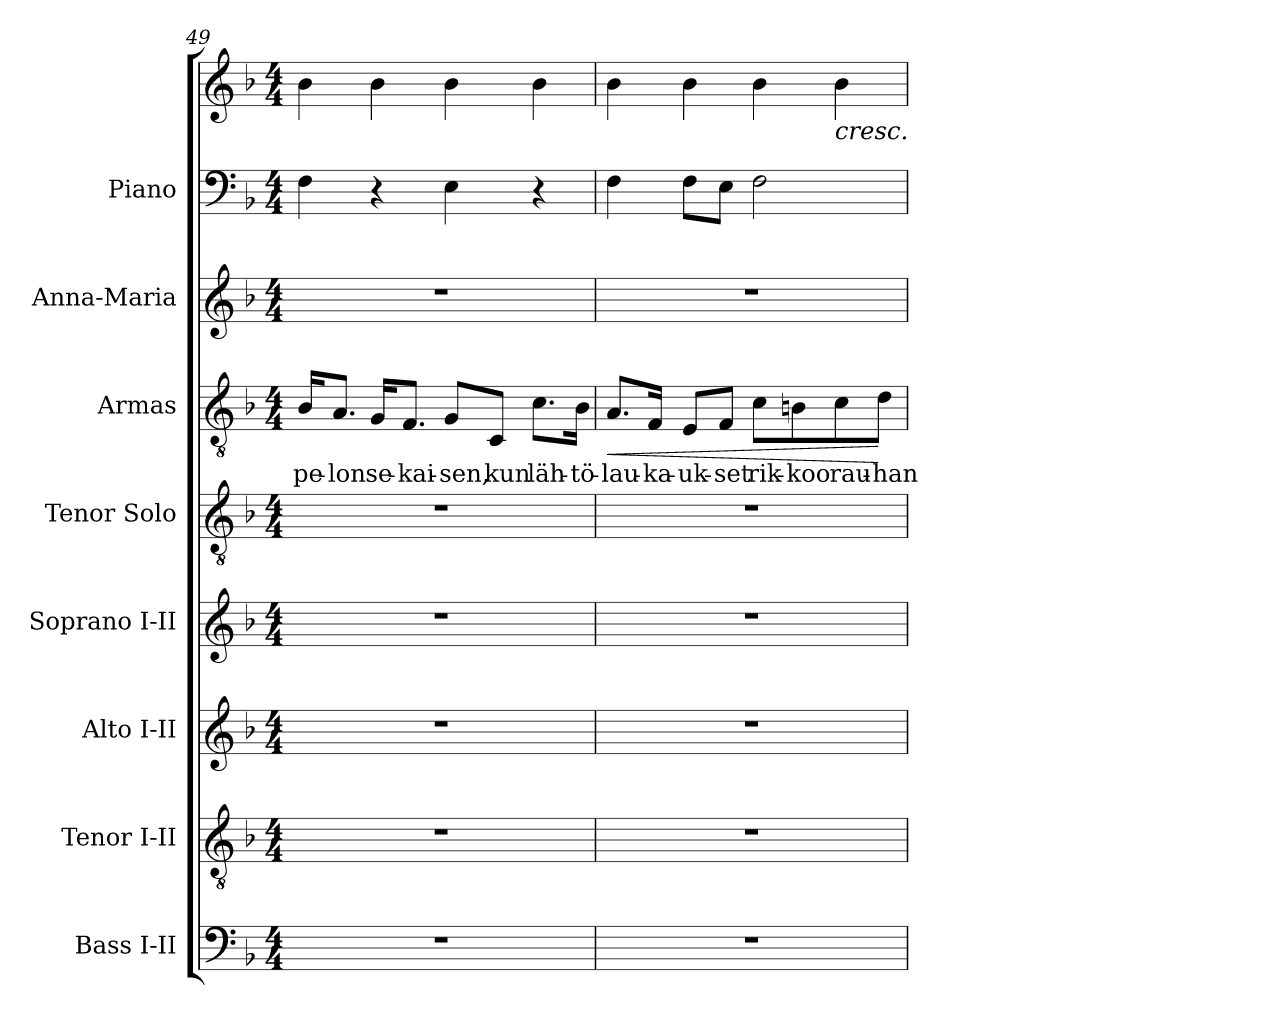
**kern	**kern	**kern	**kern	**kern	**kern	**text	**dynam	**kern	**kern	**kern	**dynam
*part8	*part7	*part6	*part5	*part4	*part3	*part3	*part3	*part2	*part1	*part1	*part1
*staff9	*staff8	*staff7	*staff6	*staff5	*staff4	*staff4	*staff4	*staff3	*staff2	*staff1	*staff1/2
*I"Bass I-II	*I"Tenor I-II	*I"Alto I-II	*I"Soprano I-II	*I"Tenor Solo	*I"Armas	*	*	*I"Anna-Maria	*I"Piano	*	*
*I'B.	*I'T.	*I'A.	*I'S.	*I'T. Solo	*I'Armas	*	*	*I'A-M	*I'Pno.	*	*
!!LO:LB:g=z
*clefF4	*clefGv2	*clefG2	*clefG2	*clefGv2	*clefGv2	*	*	*clefG2	*clefF4	*clefG2	*
*	*ITrd7c12	*	*	*ITrd7c12	*ITrd7c12	*	*	*	*	*	*
*k[b-]	*k[b-]	*k[b-]	*k[b-]	*k[b-]	*k[b-]	*	*	*k[b-]	*k[b-]	*k[b-]	*
*F:	*F:	*F:	*F:	*F:	*F:	*	*	*F:	*F:	*F:	*
*M4/4	*M4/4	*M4/4	*M4/4	*M4/4	*M4/4	*	*	*M4/4	*M4/4	*M4/4	*
=49	=49	=49	=49	=49	=49	=49	=49	=49	=49	=49	=49
!	!	!	!	!	!	!LO:LY:b:color=#000000	!	!	!	!	!
1r	1r	1r	1r	1r	16BB-i/KL	pe-	.	1r	4Fi\	4b-i	.
!	!	!	!	!	!	!LO:LY:b:color=#000000	!	!	!	!	!
.	.	.	.	.	8.AAi/J	-lon	.	.	.	.	.
!	!	!	!	!	!	!LO:LY:b:color=#000000	!	!	!	!	!
.	.	.	.	.	16GGi/KL	se-	.	.	4r	4b-i	.
!	!	!	!	!	!	!LO:LY:b:color=#000000	!	!	!	!	!
.	.	.	.	.	8.FFi/J	-kai-	.	.	.	.	.
!	!	!	!	!	!	!LO:LY:b:color=#000000	!	!	!	!	!
.	.	.	.	.	8GGi/L	-sen,	.	.	4Ei\	4b-i	.
!	!	!	!	!	!	!LO:LY:b:color=#000000	!	!	!	!	!
.	.	.	.	.	8CCi/J	kun	.	.	.	.	.
!	!	!	!	!	!	!LO:LY:b:color=#000000	!	!	!	!	!
.	.	.	.	.	8.Ci\L	läh-	.	.	4r	4b-i	.
!	!	!	!	!	!	!LO:LY:b:color=#000000	!	!	!	!	!
.	.	.	.	.	16BB-i\Jk	-tö-	.	.	.	.	.
=50	=50	=50	=50	=50	=50	=50	=50	=50	=50	=50	=50
!	!	!	!	!	!	!LO:LY:b:color=#000000	!LO:HP:b	!	!	!	!
1r	1r	1r	1r	1r	8.AAi/L	-lau-	<	1r	4Fi\	4b-i	.
!	!	!	!	!	!	!LO:LY:b:color=#000000	!	!	!	!	!
.	.	.	.	.	16FFi/Jk	-ka-	.	.	.	.	.
!	!	!	!	!	!	!LO:LY:b:color=#000000	!	!	!	!	!
.	.	.	.	.	8EEi/L	-uk-	.	.	8Fi\L	4b-i	[
!	!	!	!	!	!	!LO:LY:b:color=#000000	!	!	!	!	!
.	.	.	.	.	8FFi/J	-set	.	.	8Ei\J	.	.
!	!	!	!	!	!	!LO:LY:b:color=#000000	!	!	!	!	!
.	.	.	.	.	8Ci\L	rik-	.	.	2Fi\	4b-i	.
!	!	!	!	!	!	!LO:LY:b:color=#000000	!	!	!	!	!
.	.	.	.	.	8BBni\	-koo	.	.	.	.	.
!	!	!	!	!	!	!LO:LY:b:color=#000000	!	!	!	!	!LO:HP:b
.	.	.	.	.	8Ci\	rau-	.	.	.	4b-i	<
!	!	!	!	!	!	!LO:LY:b:color=#000000	!	!	!	!	!
.	.	.	.	.	8Di\J	-han	[	.	.	.	.
=	=	=	=	=	=	=	=	=	=	=	=
*-	*-	*-	*-	*-	*-	*-	*-	*-	*-	*-	*-
